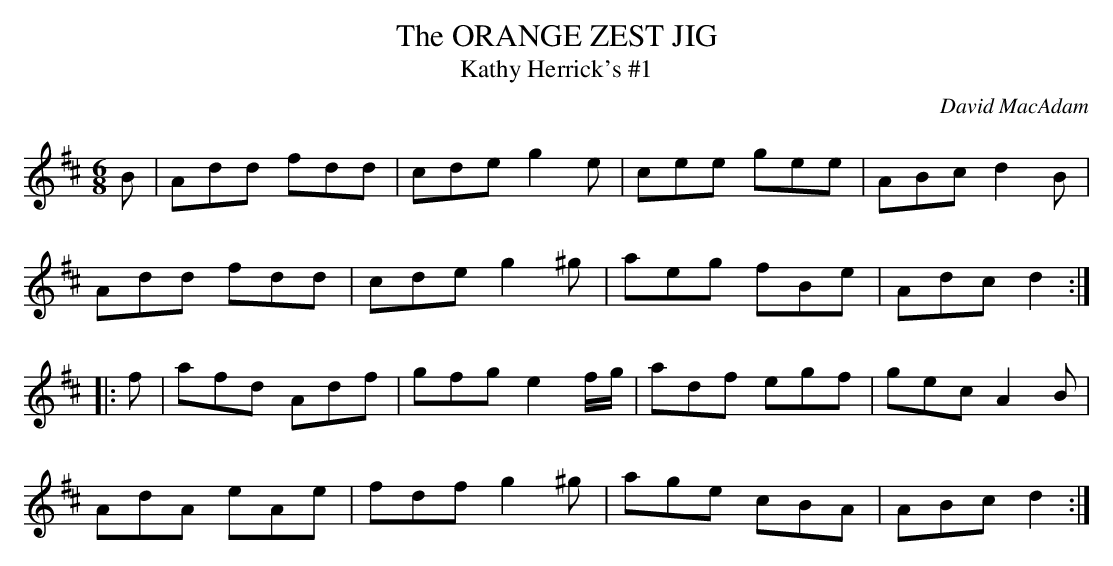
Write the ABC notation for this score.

X:1
T:ORANGE ZEST JIG, The
T:Kathy Herrick's #1
C:David MacAdam
M:6/8
L:1/8
K:D
B | Add fdd | cde g2 e| cee gee | ABc d2 B |
Add fdd | cde g2 ^g | aeg fBe| Adc d2 \'a0:|
|: f | afd Adf | gfg e2 f/g/ | adf egf | gec \'a0A2 B |
AdA eAe | fdf g2 ^g | age cBA | ABc d2 :|]
